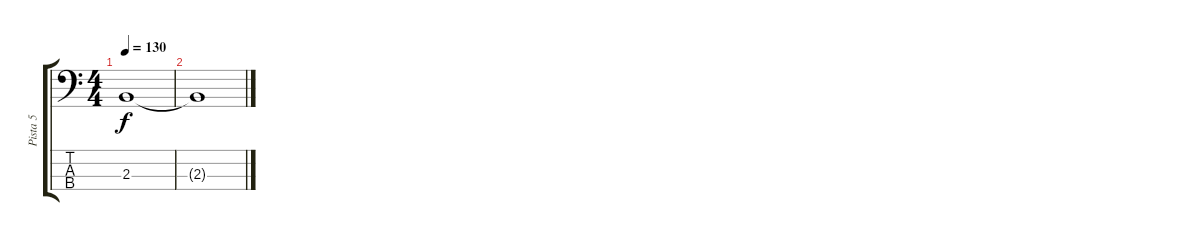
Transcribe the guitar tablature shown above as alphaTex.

\track ("Pista 5" "Pista 5") {instrument electricbassfinger}
\staff {score tabs}
\tuning (G2 D2 A1 E1) {hide}
\ts (4 4)
\tempo 130
\clef f4
\ks c
2.3.1{dy f} |
2.3{t}.1
